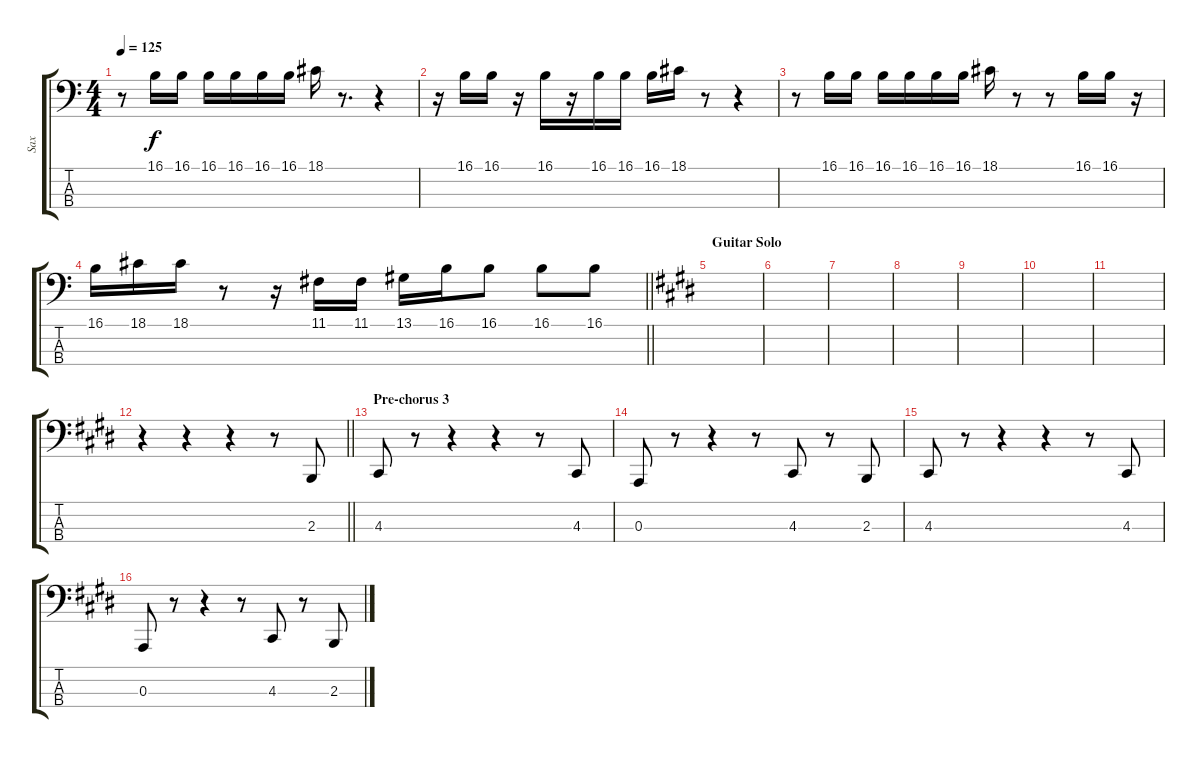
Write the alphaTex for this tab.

\track ("Sax" "Sax") {instrument baritonesax}
\staff {score tabs}
\tuning (G2 D2 A1 E1) {hide}
\ts (4 4)
\tempo 125
\clef f4
\ks c
r.8{dy f volume 14 instrument electricguitarmuted} 16.1.16 16.1.16 16.1.16 16.1.16 16.1.16 16.1.16 18.1.16 r.8{d} r.4 |
r.16 16.1.16 16.1.16 r.16 16.1.16 r.16 16.1.16 16.1.16 16.1.16 18.1.16 r.8 r.4 |
r.8 16.1.16 16.1.16 16.1.16 16.1.16 16.1.16 16.1.16 18.1.16 r.8 r.8 16.1.16 16.1.16 r.16 |
\barLineRight lightlight
16.1.16 18.1.16 18.1.16 r.8 r.16 11.1.16 11.1.16 13.1.16 16.1.16 16.1.8 16.1.8 16.1.8 |
\section ("" "Guitar Solo")
\ks c#minor
|
|
|
|
|
|
|
\barLineRight lightlight
r.4 r.4 r.4 r.8 2.3.8{volume 13 instrument baritonesax} |
\section ("" "Pre-chorus 3")
4.3.8 r.8 r.4 r.4 r.8 4.3.8 |
0.3.8 r.8 r.4 r.8 4.3.8 r.8 2.3.8 |
4.3.8 r.8 r.4 r.4 r.8 4.3.8 |
0.3.8 r.8 r.4 r.8 4.3.8 r.8 2.3.8
